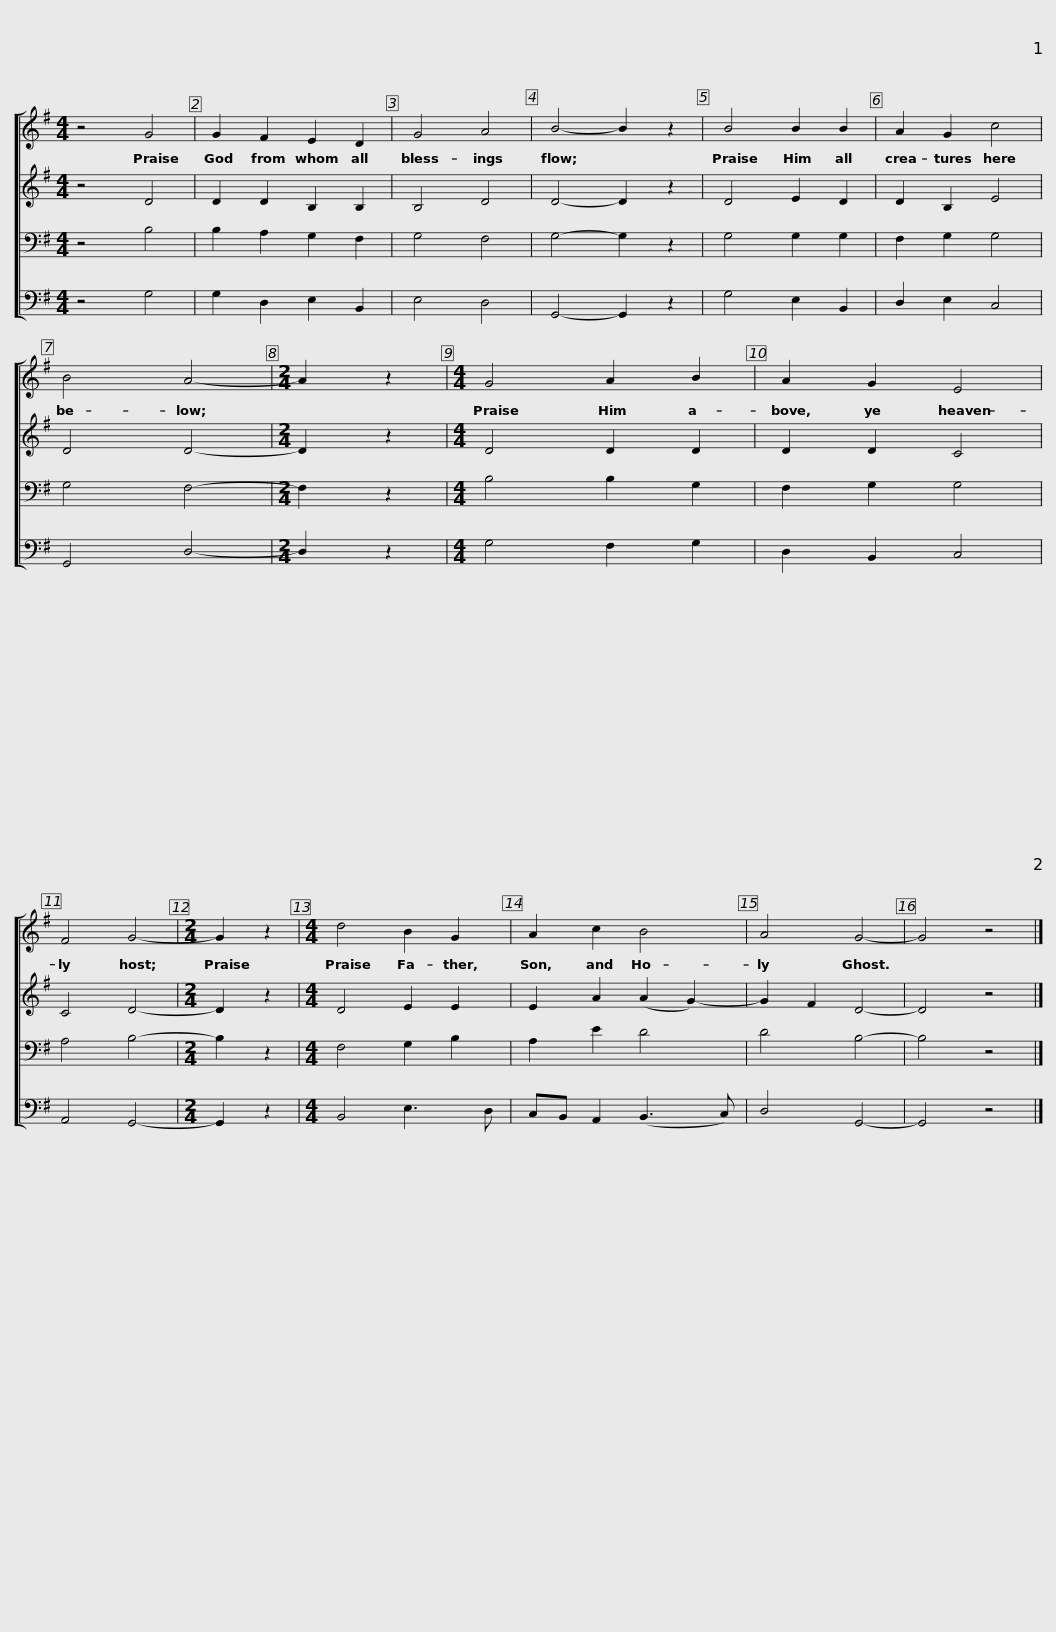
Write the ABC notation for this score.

X:1
%%score [ 1 2 3 4 ]
L:1/8
M:4/4
I:linebreak $
K:G
V:1 treble
V:2 treble
V:3 bass
V:4 bass
V:1
 z4 G4 | G2 F2 E2 D2 | G4 A4 | B4- B2 z2 |$ B4 B2 B2 | %5
 A2 G2 c4 | B4 A4- |[M:2/4] A2 z2 |$[M:4/4] G4 A2 B2 | A2 G2 E4 | %10
 F4 G4- |[M:2/4] G2 z2 |$[M:4/4] d4 B2 G2 | A2 c2 B4 | A4 G4- | %15
 G4 z4 |] %16
V:2
 z4 D4 | D2 D2 B,2 B,2 | B,4 D4 | D4- D2 z2 |$ D4 E2 D2 | %5
 D2 B,2 E4 | D4 D4- |[M:2/4] D2 z2 |$[M:4/4] D4 D2 D2 | D2 D2 C4 | %10
 C4 D4- |[M:2/4] D2 z2 |$[M:4/4] D4 E2 E2 | E2 A2 (A2 G2-) | G2 F2 D4- | %15
 D4 z4 |] %16
V:3
 z4 B,4 | B,2 A,2 G,2 F,2 | G,4 F,4 | G,4- G,2 z2 |$ G,4 G,2 G,2 | %5
 F,2 G,2 G,4 | G,4 F,4- |[M:2/4] F,2 z2 |$[M:4/4] B,4 B,2 G,2 | F,2 G,2 G,4 | %10
 A,4 B,4- |[M:2/4] B,2 z2 |$[M:4/4] F,4 G,2 B,2 | A,2 E2 D4 | D4 B,4- | %15
 B,4 z4 |] %16
V:4
 z4 G,4 | G,2 D,2 E,2 B,,2 | E,4 D,4 | G,,4- G,,2 z2 |$ G,4 E,2 B,,2 | %5
 D,2 E,2 C,4 | G,,4 D,4- |[M:2/4] D,2 z2 |$[M:4/4] G,4 F,2 G,2 | D,2 B,,2 C,4 | %10
 A,,4 G,,4- |[M:2/4] G,,2 z2 |$[M:4/4] B,,4 E,3 D, | C,B,, A,,2 (B,,3 C,) | D,4 G,,4- | %15
 G,,4 z4 |] %16
